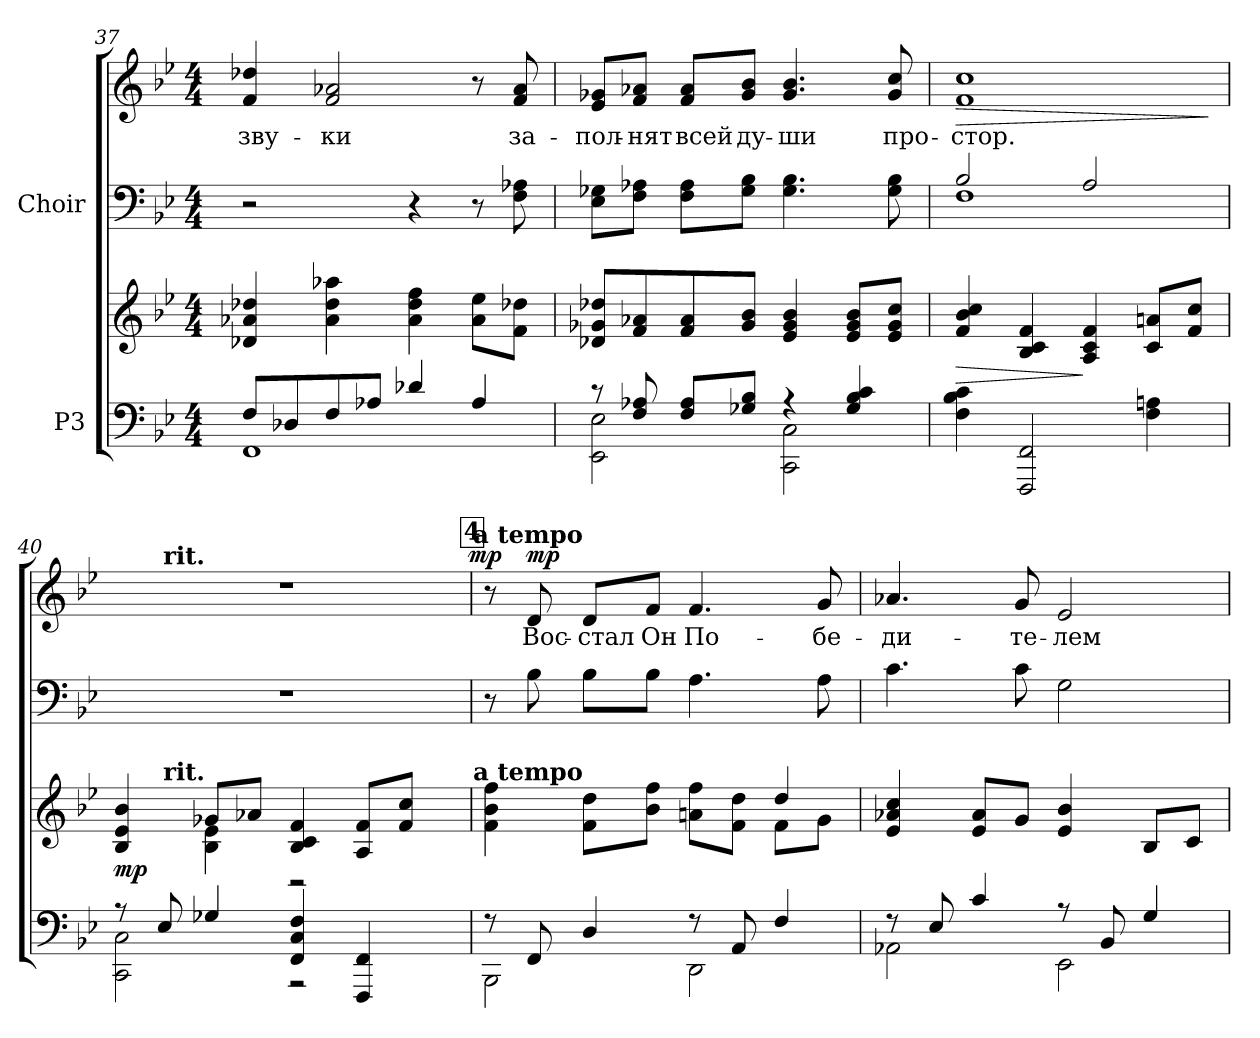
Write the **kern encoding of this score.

**kern	**kern	**dynam	**kern	**kern	**text	**dynam
*part2	*part2	*part2	*part1	*part1	*part1	*part1
*staff4	*staff3	*staff3/4	*staff2	*staff1	*staff1	*staff1/2
*I"P3	*	*	*I"Choir	*	*	*
!!LO:PB:g=z
*clefF4	*clefG2	*	*clefF4	*clefG2	*	*
*k[b-e-]	*k[b-e-]	*	*k[b-e-]	*k[b-e-]	*	*
*B-:	*B-:	*	*B-:	*B-:	*	*
*M4/4	*M4/4	*	*M4/4	*M4/4	*	*
=37	=37	=37	=37	=37	=37	=37
*^	*	*	*	*	*	*
!	!	!	!	!	!	!LO:LY:b:color=#000000	!
8Fi/L	1FFi	4d-Xi/ 4a-Xi 4dd-Xi	.	2r	4fi/ 4dd-Xi	зву-	.
8D-Xi/	.	.	.	.	.	.	.
!	!	!	!	!	!	!LO:LY:b:color=#000000	!
8Fi/	.	4a-i\ 4dd-i 4aa-Xi	.	.	2fi/ 2a-Xi	-ки	.
8A-Xi/J	.	.	.	.	.	.	.
4d-Xi/	.	4a-i\ 4dd-i 4ffi	.	4r	.	.	.
4A-i/	.	8a-i\ 8ee-iL	.	8r	8r	.	.
!	!	!	!	!	!	!LO:LY:b:color=#000000	!
.	.	8fi\ 8dd-XiJ	.	8Fi\ 8A-Xi	8fi/ 8a-i	за-	.
=38	=38	=38	=38	=38	=38	=38	=38
!	!	!	!	!	!	!LO:LY:b:color=#000000	!
8r	2EE-i\ 2E-i	8d-Xi/ 8g-Xi 8dd-XiL	.	8E-i\ 8G-Xi\L	8e-i/ 8g-Xi/L	-пол-	.
!	!	!	!	!	!	!LO:LY:b:color=#000000	!
8Fi/ 8A-Xi	.	8fi/ 8a-Xi	.	8Fi\ 8A-Xi\J	8fi/ 8a-Xi/J	-нят	.
!	!	!	!	!	!	!LO:LY:b:color=#000000	!
8Fi/ 8A-iL	.	8fi/ 8a-i	.	8Fi\ 8A-i\L	8fi/ 8a-i/L	всей	.
!	!	!	!	!	!	!LO:LY:b:color=#000000	!
8G-Xi/ 8B-iJ	.	8g-i/ 8b-iJ	.	8G-i\ 8B-i\J	8g-i/ 8b-i/J	ду-	.
!	!	!	!	!	!	!LO:LY:b:color=#000000	!
4r	2CCi\ 2Ci	4e-i/ 4g-i 4b-i	.	4.G-i\ 4.B-i	4.g-i/ 4.b-i	-ши	.
4G-i/ 4B-i 4ci	.	8e-i/ 8g-i 8b-iL	.	.	.	.	.
!	!	!	!	!	!	!LO:LY:b:color=#000000	!
.	.	8e-i/ 8g-i 8cciJ	.	8G-i\ 8B-i	8g-i/ 8cci	про-	.
*v	*v	*	*	*	*	*	*
=39	=39	=39	=39	=39	=39	=39
!	!	!LO:HP:b	!	!	!	!
*	*	*	*^	*	*	*
!	!	!	!	!	!	!LO:LY:b:color=#000000	!LO:HP:b
4Fi\ 4B-i 4ci	4fi/ 4b-i 4cci	>	2B-i/	1Fi	1fi 1cci	-стор.	>
2FFFi/ 2FFi	4B-i/ 4ci 4fi	.	.	.	.	.	.
.	4Ai/ 4ci 4fi	]	2Ai/	.	.	.	.
4Fi\ 4Ani	8ci/ 8aniL	.	.	.	.	.	.
.	8fi/ 8cciJ	.	.	.	.	.	.
*	*	*	*v	*v	*	*	*
.	.	.	.	.	.	]
=40	=40	=40	=40	=40	=40	=40
*^	*^	*	*^	*^	*	*
8r	2CCi\ 2Ci	4B-i/ 4e-i 4b-i	4ryy	mp	1r	2ryy	1r	4ryy	.	.
8E-i/	.	.	.	.	.	.	.	.	.	.
!	!	!	!	!	!	!	!	!LO:TX:a:B:rj:t=rit.	!	!
!	!	!LO:TX:a:B:rj:t=rit.	!	!	!	!	!	!	!	!
4G-Xi/	.	8g-Xi/L	4B-i\ 4e-i	.	.	.	.	2.ryy	.	.
.	.	8a-Xi/J	.	.	.	.	.	.	.	.
4FFi/ 4Ci 4Fi	2r	4B-i/ 4ci 4fi	2r	.	.	4ryy	.	.	.	.
4FFFi/ 4FFi	.	8Ai/ 8fiL	.	.	.	8ryy	.	.	.	.
.	.	8fi/ 8cciJ	.	.	.	16ryy	.	.	.	.
.	.	.	.	.	.	32ryy	.	.	.	.
.	.	.	.	.	.	64ryy	.	.	.	.
.	.	.	.	.	.	128...ryy	.	.	.	.
.	.	.	.	.	.	1024ryy	.	.	.	mp
*	*	*	*	*	*v	*v	*	*	*	*
*	*	*	*	*	*	*v	*v	*	*
!!LO:LB:g=z
!!LO:REH:place=s1:B:color=#000000:enc=box:fs=18.4473:t=4
=41	=41	=41	=41	=41	=41	=41	=41	=41
8r	2BBB-i\	2ryy	4fi\ 4b-i 4ffi	.	8r	8r	.	.
!	!	!	!	!	!	!	!LO:LY:b:color=#000000	!
8FFi/	.	.	.	.	8B-i\	8di/	Вос-	mp
!	!	!	!	!	!	!LO:TX:a:B:rj:t=a tempo	!	!
!	!	!	!LO:TX:a:B:rj:t=a tempo	!	!	!	!	!
!	!	!	!	!	!	!	!LO:LY:b:color=#000000	!
4Di/	.	.	8fi\ 8ddiL	.	8B-i\L	8di/L	-стал	.
!	!	!	!	!	!	!	!LO:LY:b:color=#000000	!
.	.	.	8b-i\ 8ffiJ	.	8B-i\J	8fi/J	Он	.
!	!	!	!	!	!	!	!LO:LY:b:color=#000000	!
8r	2DDi\	4ryy	8ani\ 8ffiL	.	4.Ai\	4.fi/	По-	.
8AAi/	.	.	8fi\ 8ddiJ	.	.	.	.	.
4Fi/	.	4ddi/	8fi\L	.	.	.	.	.
!	!	!	!	!	!	!	!LO:LY:b:color=#000000	!
.	.	.	8gi\J	.	8Ai\	8gi/	-бе-	.
*	*	*v	*v	*	*	*	*	*
=42	=42	=42	=42	=42	=42	=42	=42
*	*	*^	*	*	*	*	*
!	!	!	!	!	!	!	!LO:LY:b:color=#000000	!
*	*	*v	*v	*	*	*	*	*
8r	2AA-Xi\	4e-i/ 4a-Xi 4cci	.	4.ci\	4.a-Xi/	-ди-	.
8E-i/	.	.	.	.	.	.	.
4ci/	.	8e-i/ 8a-iL	.	.	.	.	.
!	!	!	!	!	!	!LO:LY:b:color=#000000	!
.	.	8gi/J	.	8ci\	8gi/	-те-	.
!	!	!	!	!	!	!LO:LY:b:color=#000000	!
8r	2EE-i\	4e-i/ 4b-i	.	2Gi\	2e-i/	-лем	.
8BB-i/	.	.	.	.	.	.	.
4Gi/	.	8B-i/L	.	.	.	.	.
.	.	8ci/J	.	.	.	.	.
*v	*v	*	*	*	*	*	*
=	=	=	=	=	=	=
*-	*-	*-	*-	*-	*-	*-
